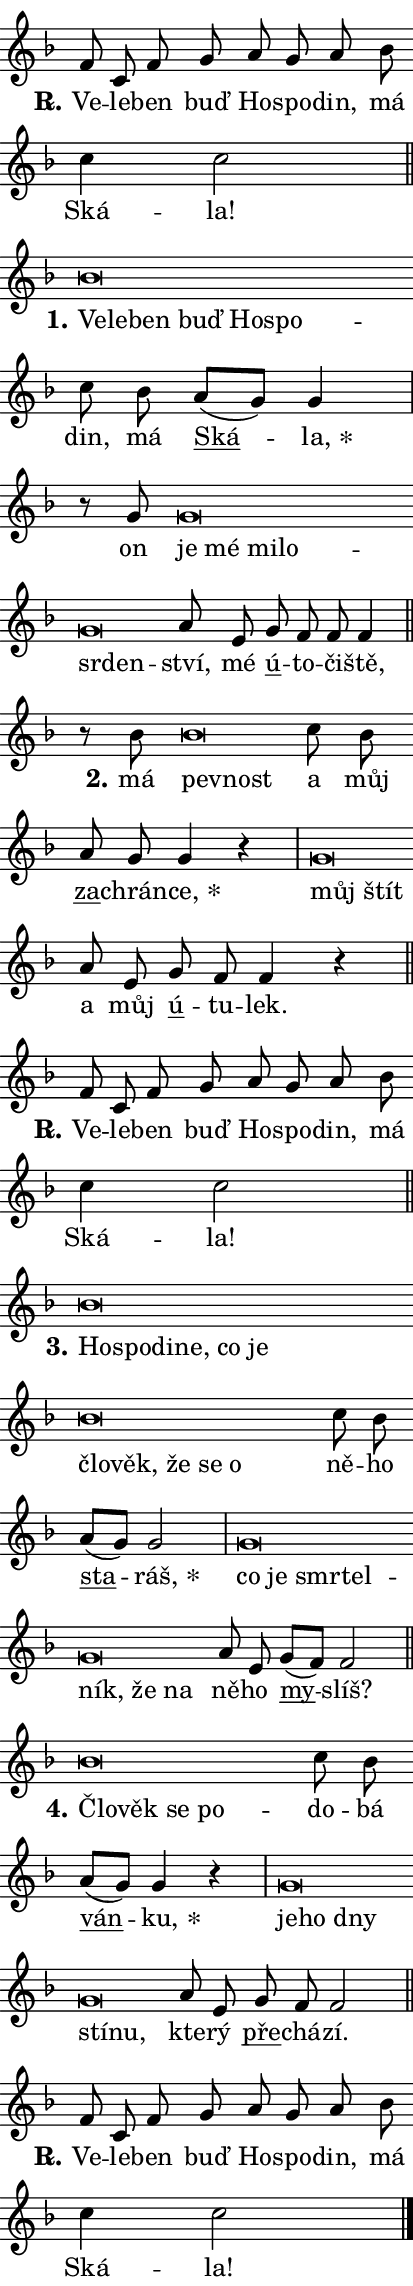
\version "2.22.1"
\header { tagline = "" }
\paper {
  indent = 0\cm
  top-margin = 0\cm
  right-margin = 0\cm
  bottom-margin = 0\cm
  left-margin = 0\cm
  paper-width = 7\cm
  page-breaking = #ly:one-page-breaking
  system-system-spacing.basic-distance = #11
  score-system-spacing.basic-distance = #11
  ragged-last = ##f
}


%% Author: Thomas Morley
%% https://lists.gnu.org/archive/html/lilypond-user/2020-05/msg00002.html
#(define (line-position grob)
"Returns position of @var[grob} in current system:
   @code{'start}, if at first time-step
   @code{'end}, if at last time-step
   @code{'middle} otherwise
"
  (let* ((col (ly:item-get-column grob))
         (ln (ly:grob-object col 'left-neighbor))
         (rn (ly:grob-object col 'right-neighbor))
         (col-to-check-left (if (ly:grob? ln) ln col))
         (col-to-check-right (if (ly:grob? rn) rn col))
         (break-dir-left
           (and
             (ly:grob-property col-to-check-left 'non-musical #f)
             (ly:item-break-dir col-to-check-left)))
         (break-dir-right
           (and
             (ly:grob-property col-to-check-right 'non-musical #f)
             (ly:item-break-dir col-to-check-right))))
        (cond ((eqv? 1 break-dir-left) 'start)
              ((eqv? -1 break-dir-right) 'end)
              (else 'middle))))

#(define (tranparent-at-line-position vctor)
  (lambda (grob)
  "Relying on @code{line-position} select the relevant enry from @var{vctor}.
Used to determine transparency,"
    (case (line-position grob)
      ((end) (not (vector-ref vctor 0)))
      ((middle) (not (vector-ref vctor 1)))
      ((start) (not (vector-ref vctor 2))))))

noteHeadBreakVisibility =
#(define-music-function (break-visibility)(vector?)
"Makes @code{NoteHead}s transparent relying on @var{break-visibility}"
#{
  \override NoteHead.transparent =
    #(tranparent-at-line-position break-visibility)
#})

#(define delete-ledgers-for-transparent-note-heads
  (lambda (grob)
    "Reads whether a @code{NoteHead} is transparent.
If so this @code{NoteHead} is removed from @code{'note-heads} from
@var{grob}, which is supposed to be @code{LedgerLineSpanner}.
As a result ledgers are not printed for this @code{NoteHead}"
    (let* ((nhds-array (ly:grob-object grob 'note-heads))
           (nhds-list
             (if (ly:grob-array? nhds-array)
                 (ly:grob-array->list nhds-array)
                 '()))
           ;; Relies on the transparent-property being done before
           ;; Staff.LedgerLineSpanner.after-line-breaking is executed.
           ;; This is fragile ...
           (to-keep
             (remove
               (lambda (nhd)
                 (ly:grob-property nhd 'transparent #f))
               nhds-list)))
      ;; TODO find a better method to iterate over grob-arrays, similiar
      ;; to filter/remove etc for lists
      ;; For now rebuilt from scratch
      (set! (ly:grob-object grob 'note-heads)  '())
      (for-each
        (lambda (nhd)
          (ly:pointer-group-interface::add-grob grob 'note-heads nhd))
        to-keep))))

hideNotes = {
  \noteHeadBreakVisibility #begin-of-line-visible
}
unHideNotes = {
  \noteHeadBreakVisibility #all-visible
}

% work-around for resetting accidentals
% https://lilypond.org/doc/v2.23/Documentation/notation/displaying-rhythms#unmetered-music
cadenzaMeasure = {
  \cadenzaOff
  \partial 1024 s1024
  \cadenzaOn
}

#(define-markup-command (accent layout props text) (markup?)
  "Underline accented syllable"
  (interpret-markup layout props
    #{\markup \override #'(offset . 4.3) \underline { #text }#}))

responsum = \markup \concat {
  "R" \hspace #-1.05 \path #0.1 #'((moveto 0 0.07) (lineto 0.9 0.8)) \hspace #0.05 "."
}

\layout {
    \context {
        \Staff
        \remove "Time_signature_engraver"
        \override LedgerLineSpanner.after-line-breaking = #delete-ledgers-for-transparent-note-heads
    }
    \context {
        \Voice {
            \override NoteHead.output-attributes = #'((class . "notehead"))
            \override Hairpin.height = #0.55
        }
    }
    \context {
        \Lyrics {
            \override StanzaNumber.output-attributes = #'((class . "stanzanumber"))
            \override LyricSpace.minimum-distance = #0.9
            \override LyricText.font-name = #"TeX Gyre Schola"
            \override LyricText.font-size = 1
            \override StanzaNumber.font-name = #"TeX Gyre Schola Bold"
            \override StanzaNumber.font-size = 1
        }
    }
}

% magnetic-lyrics.ily
%
%   written by
%     Jean Abou Samra <jean@abou-samra.fr>
%     Werner Lemberg <wl@gnu.org>
%
%   adapted by
%     Jiri Hon <jiri.hon@gmail.com>
%
% Version 2022-Apr-15

% https://www.mail-archive.com/lilypond-user@gnu.org/msg149350.html

#(define (Left_hyphen_pointer_engraver context)
   "Collect syllable-hyphen-syllable occurrences in lyrics and store
them in properties.  This engraver only looks to the left.  For
example, if the lyrics input is @code{foo -- bar}, it does the
following.

@itemize @bullet
@item
Set the @code{text} property of the @code{LyricHyphen} grob between
@q{foo} and @q{bar} to @code{foo}.

@item
Set the @code{left-hyphen} property of the @code{LyricText} grob with
text @q{foo} to the @code{LyricHyphen} grob between @q{foo} and
@q{bar}.
@end itemize

Use this auxiliary engraver in combination with the
@code{lyric-@/text::@/apply-@/magnetic-@/offset!} hook."
   (let ((hyphen #f)
         (text #f))
     (make-engraver
      (acknowledgers
       ((lyric-syllable-interface engraver grob source-engraver)
        (set! text grob)))
      (end-acknowledgers
       ((lyric-hyphen-interface engraver grob source-engraver)
        ;(when (not (grob::has-interface grob 'lyric-space-interface))
          (set! hyphen grob)));)
      ((stop-translation-timestep engraver)
       (when (and text hyphen)
         (ly:grob-set-object! text 'left-hyphen hyphen))
       (set! text #f)
       (set! hyphen #f)))))

#(define (lyric-text::apply-magnetic-offset! grob)
   "If the space between two syllables is less than the value in
property @code{LyricText@/.details@/.squash-threshold}, move the right
syllable to the left so that it gets concatenated with the left
syllable.

Use this function as a hook for
@code{LyricText@/.after-@/line-@/breaking} if the
@code{Left_@/hyphen_@/pointer_@/engraver} is active."
   (let ((hyphen (ly:grob-object grob 'left-hyphen #f)))
     (when hyphen
       (let ((left-text (ly:spanner-bound hyphen LEFT)))
         (when (grob::has-interface left-text 'lyric-syllable-interface)
           (let* ((common (ly:grob-common-refpoint grob left-text X))
                  (this-x-ext (ly:grob-extent grob common X))
                  (left-x-ext
                   (begin
                     ;; Trigger magnetism for left-text.
                     (ly:grob-property left-text 'after-line-breaking)
                     (ly:grob-extent left-text common X)))
                  ;; `delta` is the gap width between two syllables.
                  (delta (- (interval-start this-x-ext)
                            (interval-end left-x-ext)))
                  (details (ly:grob-property grob 'details))
                  (threshold (assoc-get 'squash-threshold details 0.2)))
             (when (< delta threshold)
               (let* (;; We have to manipulate the input text so that
                      ;; ligatures crossing syllable boundaries are not
                      ;; disabled.  For languages based on the Latin
                      ;; script this is essentially a beautification.
                      ;; However, for non-Western scripts it can be a
                      ;; necessity.
                      (lt (ly:grob-property left-text 'text))
                      (rt (ly:grob-property grob 'text))
                      (is-space (grob::has-interface hyphen 'lyric-space-interface))
                      (space (if is-space " " ""))
                      (space-markup (grob-interpret-markup grob " "))
                      (space-size (interval-length (ly:stencil-extent space-markup X)))
                      (extra-delta (if is-space space-size 0))
                      ;; Append new syllable.
                      (ltrt-space (if (and (string? lt) (string? rt))
                                (string-append lt space rt)
                                (make-concat-markup (list lt space rt))))
                      ;; Right-align `ltrt` to the right side.
                      (ltrt-space-markup (grob-interpret-markup
                               grob
                               (make-translate-markup
                                (cons (interval-length this-x-ext) 0)
                                (make-right-align-markup ltrt-space)))))
                 (begin
                   ;; Don't print `left-text`.
                   (ly:grob-set-property! left-text 'stencil #f)
                   ;; Set text and stencil (which holds all collected
                   ;; syllables so far) and shift it to the left.
                   (ly:grob-set-property! grob 'text ltrt-space)
                   (ly:grob-set-property! grob 'stencil ltrt-space-markup)
                   (ly:grob-translate-axis! grob (- (- delta extra-delta)) X))))))))))


#(define (lyric-hyphen::displace-bounds-first grob)
   ;; Make very sure this callback isn't triggered too early.
   (let ((left (ly:spanner-bound grob LEFT))
         (right (ly:spanner-bound grob RIGHT)))
     (ly:grob-property left 'after-line-breaking)
     (ly:grob-property right 'after-line-breaking)
     (ly:lyric-hyphen::print grob)))

squashThreshold = #0.4

\layout {
  \context {
    \Lyrics
    \consists #Left_hyphen_pointer_engraver
    \override LyricText.after-line-breaking =
      #lyric-text::apply-magnetic-offset!
    \override LyricHyphen.stencil = #lyric-hyphen::displace-bounds-first
    \override LyricText.details.squash-threshold = \squashThreshold
    \override LyricHyphen.minimum-distance = 0
    \override LyricHyphen.minimum-length = \squashThreshold
  }
}

squash = \override LyricText.details.squash-threshold = 9999
unSquash = \override LyricText.details.squash-threshold = \squashThreshold

left = \override LyricText.self-alignment-X = #LEFT
unLeft = \revert LyricText.self-alignment-X

starOffset = #(lambda (grob) 
                (let ((x_offset (ly:self-alignment-interface::aligned-on-x-parent grob)))
                  (if (= x_offset 0) 0 (+ x_offset 1.2))))

star = #(define-music-function (syllable)(string?)
"Append star separator at the end of a syllable"
#{
  \once \override LyricText.X-offset = #starOffset
  \lyricmode { \markup {
    #syllable
    \override #'((font-name . "TeX Gyre Schola Bold")) \hspace #0.2 \lower #0.65 \larger "*"
  } }
#})

starAccent = #(define-music-function (syllable)(string?)
"Append star separator at the end of a syllable and make accent"
#{
  \once \override LyricText.X-offset = #starOffset
  \lyricmode { \markup {
    \accent #syllable
    \override #'((font-name . "TeX Gyre Schola Bold")) \hspace #0.2 \lower #0.65 \larger "*"
  } }
#})

breath = #(define-music-function (syllable)(string?)
"Append breathing indicator at the end of a syllable"
#{
  \lyricmode { \markup { #syllable "+" } }
#})

optionalBreath = #(define-music-function (syllable)(string?)
"Append optional breathing indicator at the end of a syllable"
#{
  \lyricmode { \markup { #syllable "(+)" } }
#})


\score {
    <<
        \new Voice = "melody" { \cadenzaOn \key f \major \relative { f'8 c f g \bar "" a g a bes \bar "" c4 c2 \cadenzaMeasure \bar "||" \break }
\relative { bes'\breve*1/16 \hideNotes \breve*1/16 \bar "" \breve*1/16 \bar "" \breve*1/16 \bar "" \breve*1/16 \breve*1/16 \bar "" \unHideNotes c8 bes \bar "" a[( g)] g4 \cadenzaMeasure \bar "|" r8 g8 g\breve*1/16 \hideNotes \breve*1/16 \bar "" \breve*1/16 \bar "" \breve*1/16 \bar "" \breve*1/16 \breve*1/16 \bar "" \unHideNotes a8 e \bar "" g f f f4 \cadenzaMeasure \bar "||" \break }
\relative { r8 bes'8 bes\breve*1/16 \hideNotes \breve*1/16 \bar "" \unHideNotes c8 bes \bar "" a g g4 r \cadenzaMeasure \bar "|" g\breve*1/16 \hideNotes \breve*1/16 \bar "" \unHideNotes a8 e \bar "" g f f4 r \cadenzaMeasure \bar "||" \break }
\relative { f'8 c f g \bar "" a g a bes \bar "" c4 c2 \cadenzaMeasure \bar "||" \break }
\relative { bes'\breve*1/16 \hideNotes \breve*1/16 \bar "" \breve*1/16 \bar "" \breve*1/16 \bar "" \breve*1/16 \bar "" \breve*1/16 \bar "" \breve*1/16 \bar "" \breve*1/16 \bar "" \breve*1/16 \bar "" \breve*1/16 \breve*1/16 \bar "" \unHideNotes c8 bes \bar "" a[( g)] g2 \cadenzaMeasure \bar "|" g\breve*1/16 \hideNotes \breve*1/16 \bar "" \breve*1/16 \bar "" \breve*1/16 \bar "" \breve*1/16 \bar "" \breve*1/16 \breve*1/16 \bar "" \unHideNotes a8 e \bar "" g[( f)] f2 \cadenzaMeasure \bar "||" \break }
\relative { bes'\breve*1/16 \hideNotes \breve*1/16 \bar "" \breve*1/16 \breve*1/16 \bar "" \unHideNotes c8 bes \bar "" a[( g)] g4 r \cadenzaMeasure \bar "|" g\breve*1/16 \hideNotes \breve*1/16 \bar "" \breve*1/16 \bar "" \breve*1/16 \breve*1/16 \bar "" \unHideNotes a8 e \bar "" g f f2 \cadenzaMeasure \bar "||" \break }
\relative { f'8 c f g \bar "" a g a bes \bar "" c4 c2 \cadenzaMeasure \bar "||" \break } \bar "|." }
        \new Lyrics \lyricsto "melody" { \lyricmode { \set stanza = \responsum
Ve -- le -- ben buď Ho -- spo -- din, má Ská -- la!
\set stanza = "1."
\left Ve -- \squash le -- ben buď Ho -- spo -- \unLeft \unSquash din, má \markup \accent Ská -- \star la, on \left je \squash mé mi -- lo -- sr -- den -- \unLeft \unSquash ství, mé \markup \accent ú -- to -- či -- ště,
\set stanza = "2."
má \left pev -- \squash nost \unLeft \unSquash a můj \markup \accent za -- chrán -- \star ce, \left můj \squash štít \unLeft \unSquash a můj \markup \accent ú -- tu -- lek.
\set stanza = \responsum
Ve -- le -- ben buď Ho -- spo -- din, má Ská -- la!
\set stanza = "3."
\left Ho -- \squash spo -- di -- ne, co je člo -- věk, že se o \unLeft \unSquash ně -- ho \markup \accent sta -- \star ráš, \left co \squash je smr -- tel -- ník, že na \unLeft \unSquash ně -- ho \markup \accent my -- slíš?
\set stanza = "4."
\left Člo -- \squash věk se po -- \unLeft \unSquash do -- bá \markup \accent ván -- \star ku, \left je -- \squash ho dny stí -- nu, \unLeft \unSquash kte -- rý \markup \accent pře -- chá -- zí.
\set stanza = \responsum
Ve -- le -- ben buď Ho -- spo -- din, má Ská -- la! } }
    >>
    \layout {}
}
